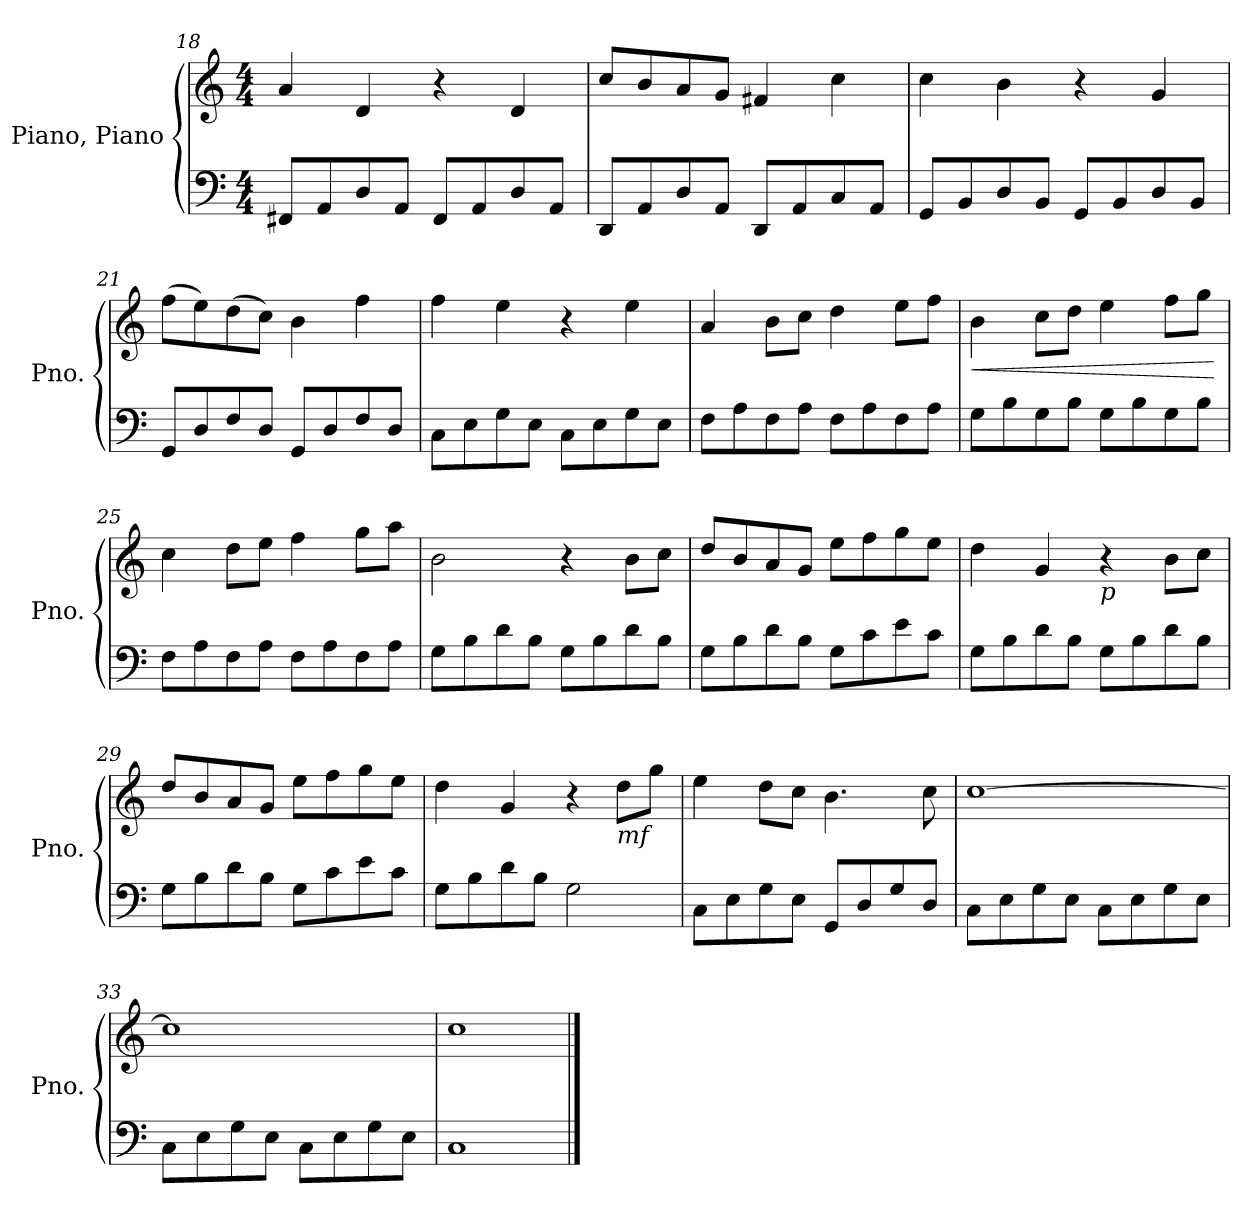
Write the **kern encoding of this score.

**kern	**kern	**dynam
*part1	*part1	*part1
*staff2	*staff1	*staff1/2
*I"Piano, Piano	*	*
*I'Pno.	*	*
*clefF4	*clefG2	*
*k[]	*k[]	*
*M4/4	*M4/4	*
=18	=18	=18
8FF#X/L	4a/	.
8AA/	.	.
8D/	4d/	.
8AA/J	.	.
8FF#/L	4r	.
8AA/	.	.
8D/	4d/	.
8AA/J	.	.
=19	=19	=19
8DD/L	8cc/L	.
8AA/	8b/	.
8D/	8a/	.
8AA/J	8g/J	.
8DD/L	4f#X/	.
8AA/	.	.
8C/	4cc\	.
8AA/J	.	.
=20	=20	=20
8GG/L	4cc\	.
8BB/	.	.
8D/	4b\	.
8BB/J	.	.
8GG/L	4r	.
8BB/	.	.
8D/	4g/	.
8BB/J	.	.
!!LO:LB:g=z
=21	=21	=21
8GG/L	(8ff\L	.
8D/	8ee\)	.
8F/	(8dd\	.
8D/J	8cc\J)	.
8GG/L	4b\	.
8D/	.	.
8F/	4ff\	.
8D/J	.	.
=22	=22	=22
8C\L	4ff\	.
8E\	.	.
8G\	4ee\	.
8E\J	.	.
8C\L	4r	.
8E\	.	.
8G\	4ee\	.
8E\J	.	.
=23	=23	=23
8F\L	4a/	.
8A\	.	.
8F\	8b\L	.
8A\J	8cc\J	.
8F\L	4dd\	.
8A\	.	.
8F\	8ee\L	.
8A\J	8ff\J	.
=24	=24	=24
!	!	!LO:HP:b
8G\L	4b\	<
8B\	.	.
8G\	8cc\L	.
8B\J	8dd\J	.
8G\L	4ee\	.
8B\	.	.
8G\	8ff\L	.
8B\J	8gg\J	.
.	.	[
!!LO:PB:g=z
=25	=25	=25
8F\L	4cc\	.
8A\	.	.
8F\	8dd\L	.
8A\J	8ee\J	.
8F\L	4ff\	.
8A\	.	.
8F\	8gg\L	.
8A\J	8aa\J	.
=26	=26	=26
8G\L	2b\	.
8B\	.	.
8d\	.	.
8B\J	.	.
8G\L	4r	.
8B\	.	.
8d\	8b\L	.
8B\J	8cc\J	.
=27	=27	=27
8G\L	8dd/L	.
8B\	8b/	.
8d\	8a/	.
8B\J	8g/J	.
8G\L	8ee\L	.
8c\	8ff\	.
8e\	8gg\	.
8c\J	8ee\J	.
=28	=28	=28
8G\L	4dd\	.
8B\	.	.
8d\	4g/	.
8B\J	.	.
!	!LO:TX:b:i:t=p	!
8G\L	4r	.
8B\	.	.
8d\	8b\L	.
8B\J	8cc\J	.
!!LO:LB:g=z
=29	=29	=29
8G\L	8dd/L	.
8B\	8b/	.
8d\	8a/	.
8B\J	8g/J	.
8G\L	8ee\L	.
8c\	8ff\	.
8e\	8gg\	.
8c\J	8ee\J	.
=30	=30	=30
8G\L	4dd\	.
8B\	.	.
8d\	4g/	.
8B\J	.	.
2G\	4r	.
!	!LO:TX:b:i:t=mf	!
.	8dd\L	.
.	8gg\J	.
=31	=31	=31
8C\L	4ee\	.
8E\	.	.
8G\	8dd\L	.
8E\J	8cc\J	.
8GG/L	4.b\	.
8D/	.	.
8G/	.	.
8D/J	8cc\	.
=32	=32	=32
8C\L	[1cc	.
8E\	.	.
8G\	.	.
8E\J	.	.
8C\L	.	.
8E\	.	.
8G\	.	.
8E\J	.	.
!!LO:LB:g=z
=33	=33	=33
8C\L	1cc]	.
8E\	.	.
8G\	.	.
8E\J	.	.
8C\L	.	.
8E\	.	.
8G\	.	.
8E\J	.	.
=34	=34	=34
1C	1cc	.
==	==	==
*-	*-	*-
